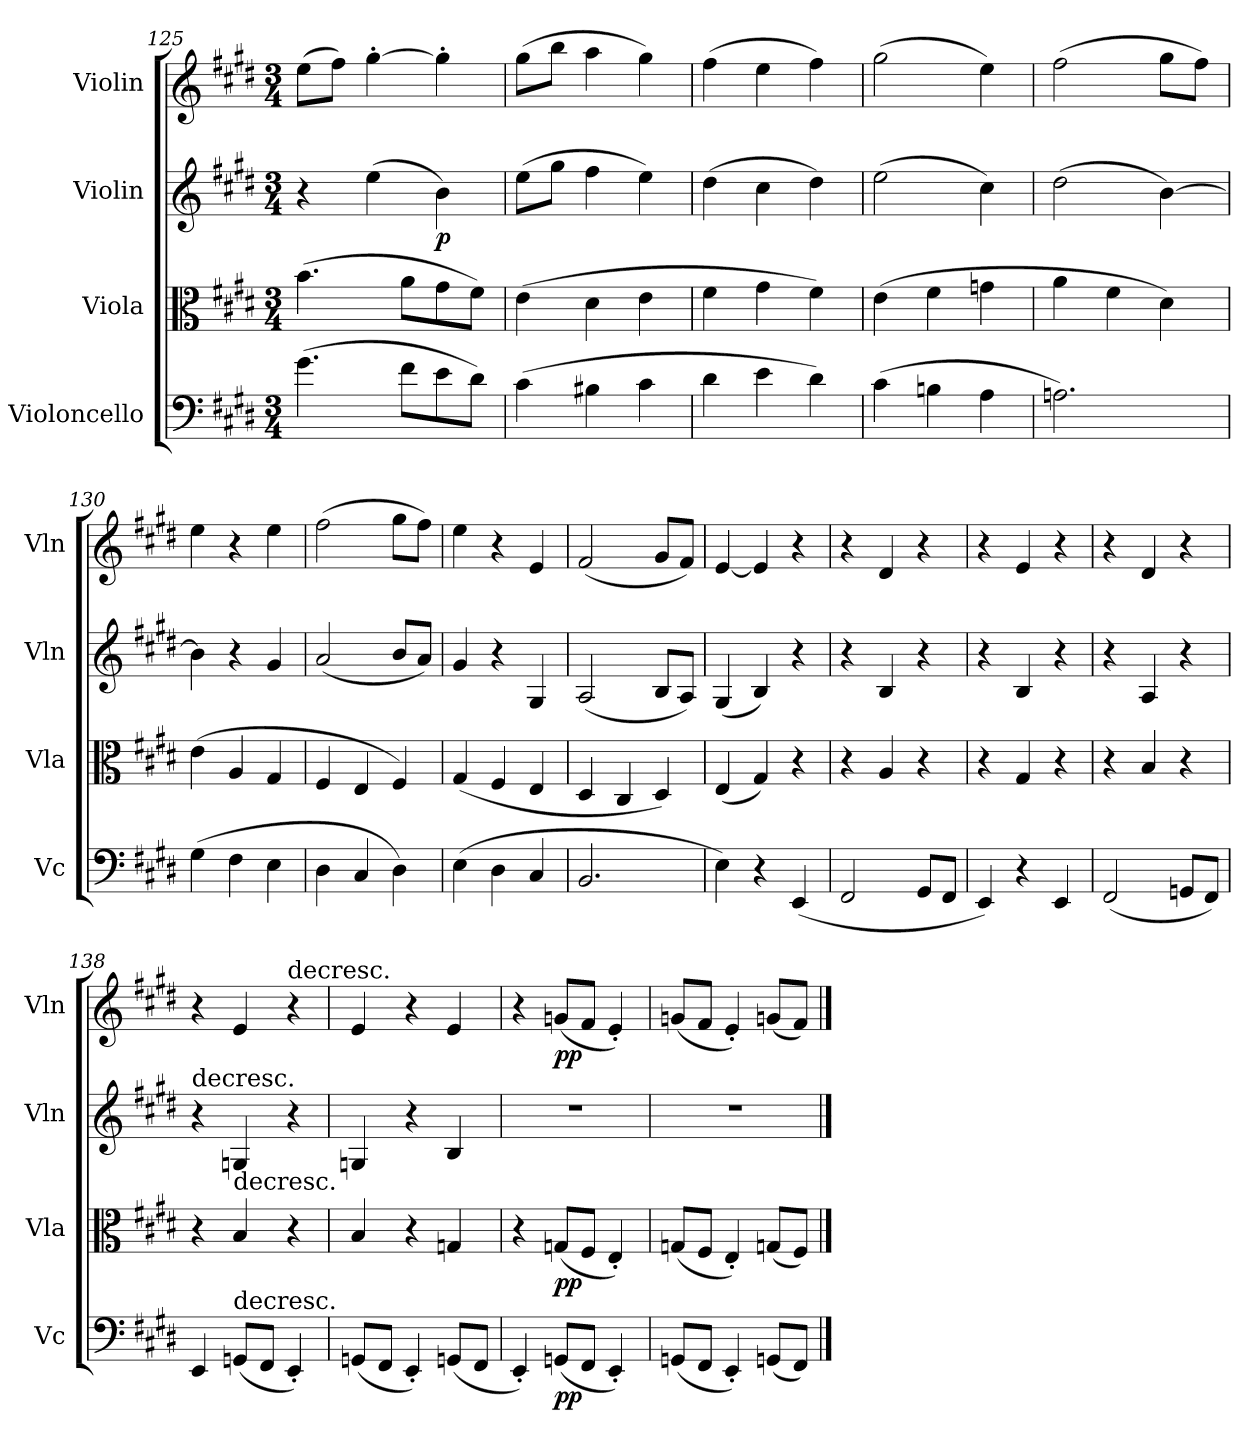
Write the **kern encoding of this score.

**kern	**dynam	**kern	**dynam	**kern	**dynam	**kern	**dynam
*part4	*part4	*part3	*part3	*part2	*part2	*part1	*part1
*staff4	*staff4	*staff3	*staff3	*staff2	*staff2	*staff1	*staff1
*I"Violoncello	*	*I"Viola	*	*I"Violin	*	*I"Violin	*
*I'Vc	*	*I'Vla	*	*I'Vln	*	*I'Vln	*
*clefF4	*	*clefC3	*	*clefG2	*	*clefG2	*
*k[f#c#g#d#]	*	*k[f#c#g#d#]	*	*k[f#c#g#d#]	*	*k[f#c#g#d#]	*
*M3/4	*	*M3/4	*	*M3/4	*	*M3/4	*
=125	=125	=125	=125	=125	=125	=125	=125
(4.g#\	.	(4.b\	.	4r	.	(8ee\L	.
.	.	.	.	.	.	8ff#\J)	.
.	.	.	.	(4ee\	.	[4gg#'\	.
8f#\L	.	8a\L	.	.	.	.	.
8e\	.	8g#\	.	4b\)	p	4gg#'\]	.
8d#\J)	.	8f#\J)	.	.	.	.	.
=126	=126	=126	=126	=126	=126	=126	=126
(4c#\	.	(4e\	.	(8ee\L	.	(8gg#\L	.
.	.	.	.	8gg#\J	.	8bb\J	.
4B#X\	.	4d#\	.	4ff#\	.	4aa\	.
4c#\	.	4e\	.	4ee\)	.	4gg#\)	.
=127	=127	=127	=127	=127	=127	=127	=127
4d#\	.	4f#\	.	(4dd#\	.	(4ff#\	.
4e\	.	4g#\	.	4cc#\	.	4ee\	.
4d#\)	.	4f#\)	.	4dd#\)	.	4ff#\)	.
=128	=128	=128	=128	=128	=128	=128	=128
(4c#\	.	(4e\	.	(2ee\	.	(2gg#\	.
4Bn\	.	4f#\	.	.	.	.	.
4A\	.	4gn\	.	4cc#\)	.	4ee\)	.
=129	=129	=129	=129	=129	=129	=129	=129
2.An\)	.	4a\	.	(2dd#\	.	(2ff#\	.
.	.	4f#\	.	.	.	.	.
.	.	4d#\)	.	[4b\)	.	8gg#\L	.
.	.	.	.	.	.	8ff#\J)	.
=130	=130	=130	=130	=130	=130	=130	=130
(4G#\	.	(4e\	.	4b\]	.	4ee\	.
4F#\	.	4A/	.	4r	.	4r	.
4E\	.	4G#/	.	4g#/	.	4ee\	.
=131	=131	=131	=131	=131	=131	=131	=131
4D#\	.	4F#/	.	(2a/	.	(2ff#\	.
4C#/	.	4E/	.	.	.	.	.
4D#\)	.	4F#/)	.	8b/L	.	8gg#\L	.
.	.	.	.	8a/J)	.	8ff#\J)	.
=132	=132	=132	=132	=132	=132	=132	=132
(4E\	.	(4G#/	.	4g#/	.	4ee\	.
4D#\	.	4F#/	.	4r	.	4r	.
4C#/	.	4E/	.	4G#/	.	4e/	.
=133	=133	=133	=133	=133	=133	=133	=133
2.BB/	.	4D#/	.	(2A/	.	(2f#/	.
.	.	4C#/	.	.	.	.	.
.	.	4D#/)	.	8B/L	.	8g#/L	.
.	.	.	.	8A/J)	.	8f#/J)	.
=134	=134	=134	=134	=134	=134	=134	=134
4E\)	.	(4E/	.	(4G#/	.	[4e/	.
4r	.	4G#/)	.	4B/)	.	4e/]	.
(4EE/	.	4r	.	4r	.	4r	.
=135	=135	=135	=135	=135	=135	=135	=135
2FF#/	.	4r	.	4r	.	4r	.
.	.	4A/	.	4B/	.	4d#/	.
8GG#/L	.	4r	.	4r	.	4r	.
8FF#/J	.	.	.	.	.	.	.
=136	=136	=136	=136	=136	=136	=136	=136
4EE/)	.	4r	.	4r	.	4r	.
4r	.	4G#/	.	4B/	.	4e/	.
4EE/	.	4r	.	4r	.	4r	.
=137	=137	=137	=137	=137	=137	=137	=137
(2FF#/	.	4r	.	4r	.	4r	.
.	.	4B/	.	4A/	.	4d#/	.
8GGn/L	.	4r	.	4r	.	4r	.
8FF#/J)	.	.	.	.	.	.	.
=138	=138	=138	=138	=138	=138	=138	=138
!	!	!	!	!LO:TX:t=decresc.	!	!	!
4EE/	.	4r	.	4r	.	4r	.
!	!	!LO:TX:t=decresc.	!	!	!	!	!
!LO:TX:t=decresc.	!	!	!	!	!	!	!
(8GGn/L	.	4B/	.	4Gn/	.	4e/	.
8FF#/J	.	.	.	.	.	.	.
!	!	!	!	!	!	!LO:TX:t=decresc.	!
4EE'/)	.	4r	.	4r	.	4r	.
=139	=139	=139	=139	=139	=139	=139	=139
(8GGn/L	.	4B/	.	4Gn/	.	4e/	.
8FF#/J	.	.	.	.	.	.	.
4EE'/)	.	4r	.	4r	.	4r	.
(8GGn/L	.	4Gn/	.	4B/	.	4e/	.
8FF#/J	.	.	.	.	.	.	.
=140	=140	=140	=140	=140	=140	=140	=140
4EE'/)	.	4r	.	2.r	.	4r	.
(8GGn/L	pp	(8Gn/L	pp	.	.	(8gn/L	pp
8FF#/J	.	8F#/J	.	.	.	8f#/J	.
4EE'/)	.	4E'/)	.	.	.	4e'/)	.
=141	=141	=141	=141	=141	=141	=141	=141
(8GGn/L	.	(8Gn/L	.	2.r	.	(8gn/L	.
8FF#/J	.	8F#/J	.	.	.	8f#/J	.
4EE'/)	.	4E'/)	.	.	.	4e'/)	.
(8GGn/L	.	(8Gn/L	.	.	.	(8gn/L	.
8FF#/J)	.	8F#/J)	.	.	.	8f#/J)	.
==	==	==	==	==	==	==	==
*-	*-	*-	*-	*-	*-	*-	*-
